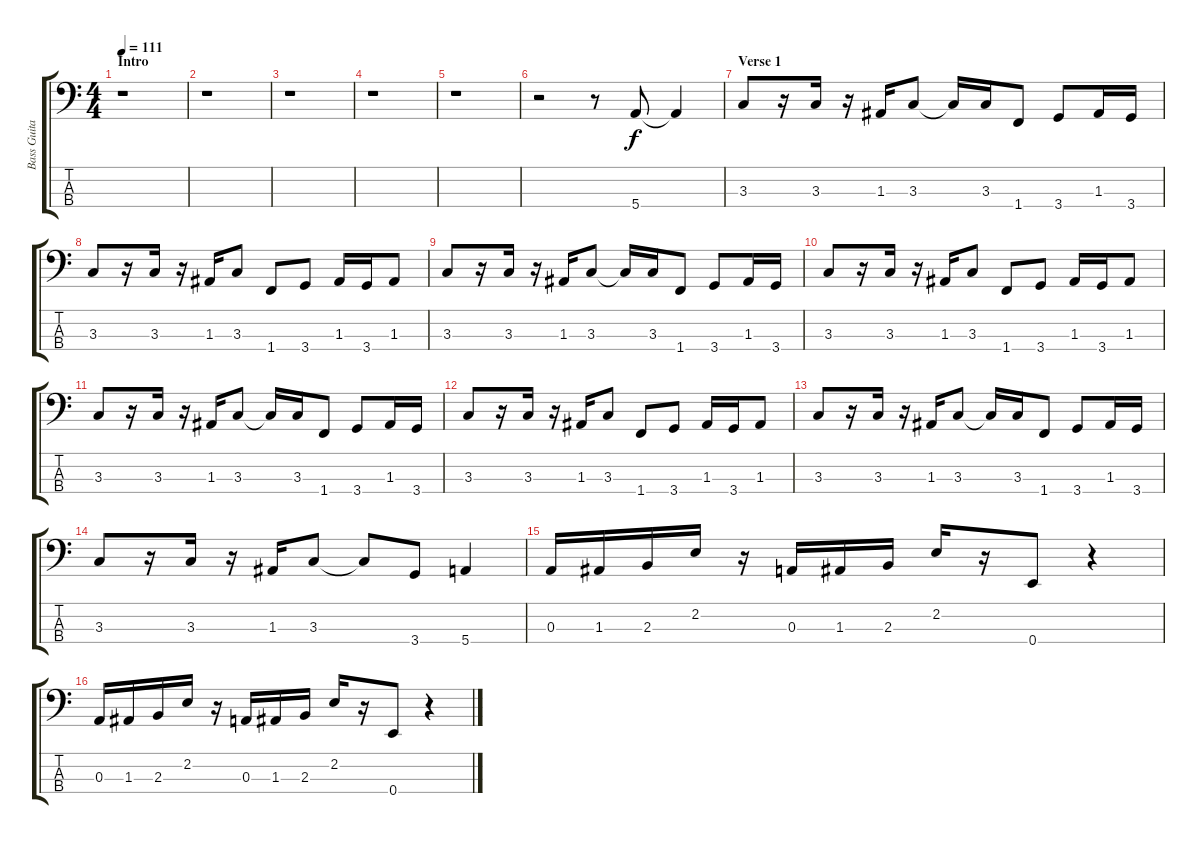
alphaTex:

\track ("Bass Guitar" "Bass Guita") {instrument electricbassfinger}
\staff {score tabs}
\tuning (G2 D2 A1 E1) {hide}
\ts (4 4)
\section ("" "Intro")
\tempo 111
\clef f4
\ks c
r.1{dy f instrument electricbassfinger} |
r.1 |
r.1 |
r.1 |
r.1 |
r.2 r.8 5.4.8 5.4{t}.4 |
\section ("" "Verse 1")
3.3.8 r.16 3.3.16 r.16 1.3.16 3.3.8 3.3{t}.16 3.3.16 1.4.8 3.4.8 1.3.16 3.4.16 |
3.3.8 r.16 3.3.16 r.16 1.3.16 3.3.8 1.4.8 3.4.8 1.3.16 3.4.16 1.3.8 |
3.3.8 r.16 3.3.16 r.16 1.3.16 3.3.8 3.3{t}.16 3.3.16 1.4.8 3.4.8 1.3.16 3.4.16 |
3.3.8 r.16 3.3.16 r.16 1.3.16 3.3.8 1.4.8 3.4.8 1.3.16 3.4.16 1.3.8 |
3.3.8 r.16 3.3.16 r.16 1.3.16 3.3.8 3.3{t}.16 3.3.16 1.4.8 3.4.8 1.3.16 3.4.16 |
3.3.8 r.16 3.3.16 r.16 1.3.16 3.3.8 1.4.8 3.4.8 1.3.16 3.4.16 1.3.8 |
3.3.8 r.16 3.3.16 r.16 1.3.16 3.3.8 3.3{t}.16 3.3.16 1.4.8 3.4.8 1.3.16 3.4.16 |
3.3.8 r.16 3.3.16 r.16 1.3.16 3.3.8 3.3{t}.8 3.4.8 5.4.4 |
0.3.16 1.3.16 2.3.16 2.2.16 r.16 0.3.16 1.3.16 2.3.16 2.2.16 r.16 0.4.8 r.4 |
0.3.16 1.3.16 2.3.16 2.2.16 r.16 0.3.16 1.3.16 2.3.16 2.2.16 r.16 0.4.8 r.4
